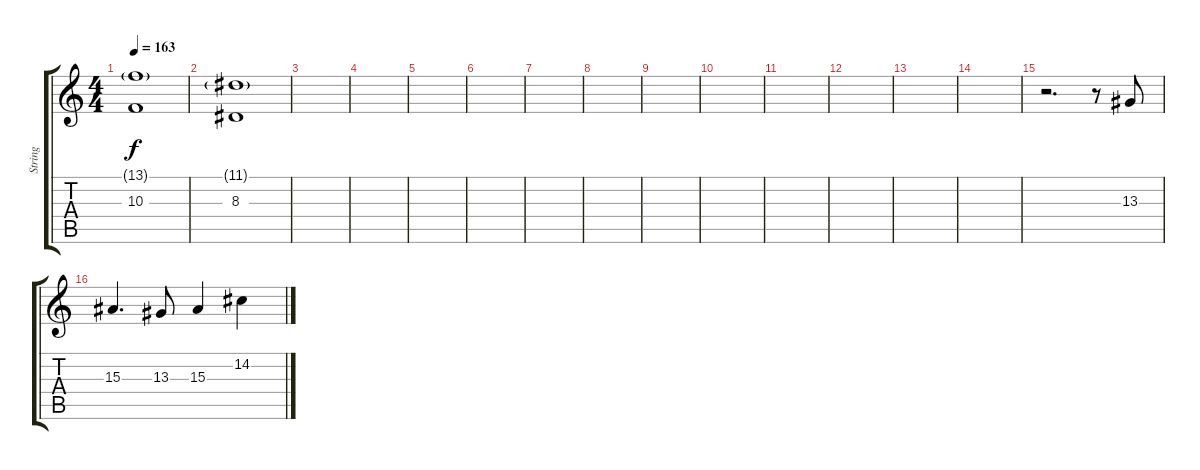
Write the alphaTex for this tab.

\track ("String" "String") {instrument stringensemble1}
\staff {score tabs}
\tuning (E4 B3 G3 D3 A2 E2) {hide}
\ts (4 4)
\tempo 163
\clef g2
\ks c
(13.1{g} 10.3).1{dy f} |
(11.1{g} 8.3).1 |
|
|
|
|
|
|
|
|
|
|
|
|
r.2{d} r.8 13.3.8 |
15.3.4{d} 13.3.8 15.3.4 14.2.4
